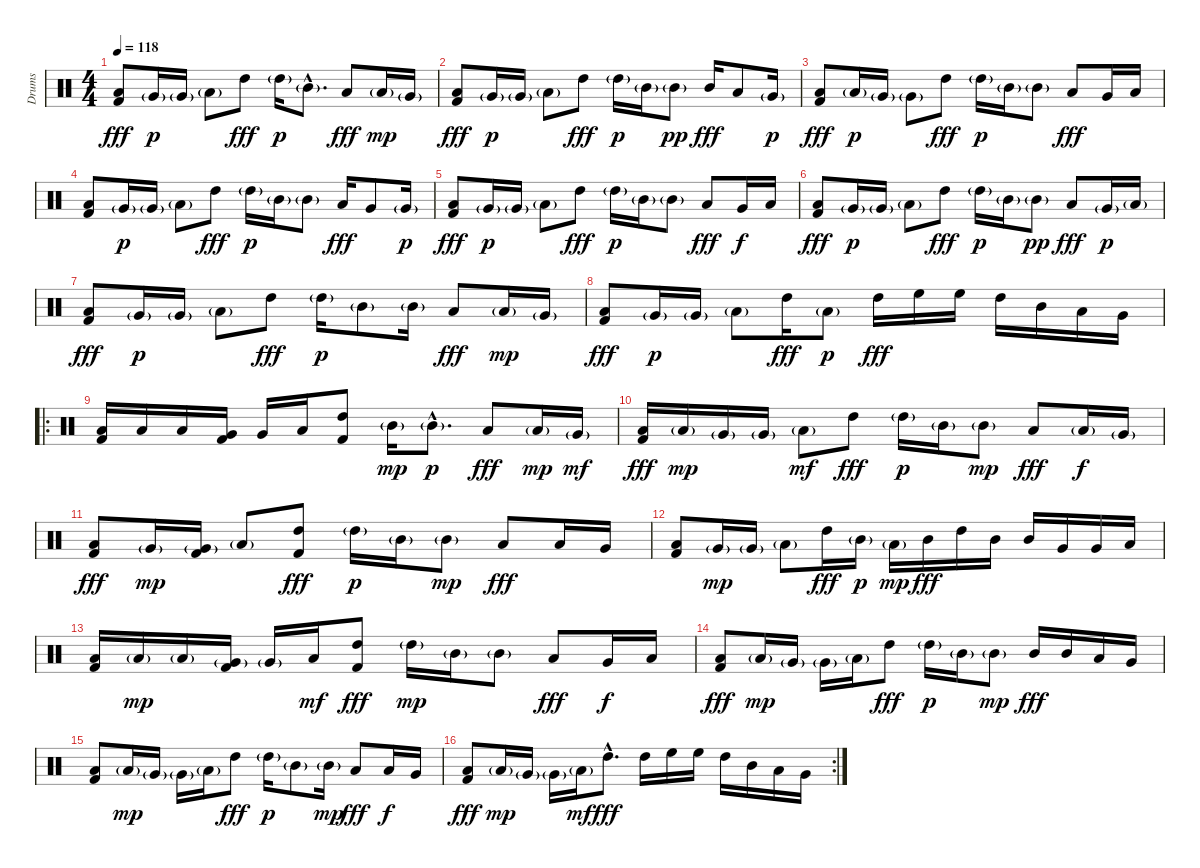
\track ("Drums" "Drums") {instrument percussion}
\staff {score}
\articulation defaults
\ts (4 4)
\tempo 118
\clef neutral
\ks c
("Low Floor Tom (hit)" "Kick (hit) 2").8{dy fff} "Very Low Tom (hit)"{g}.16{dy p} "Very Low Tom (hit)"{g}.16 "Low Floor Tom (hit)"{g}.8 "High Tom (hit)".8{dy fff} "High Tom (hit)"{g}.16{dy p} "Mid Tom (hit)"{g hac}.8{d} "Low Tom (hit)".8{dy fff} "Low Tom (hit)"{g}.16{dy mp} "Very Low Tom (hit)"{g}.16 |
("Low Floor Tom (hit)" "Kick (hit) 2").8{dy fff} "Very Low Tom (hit)"{g}.16{dy p} "Very Low Tom (hit)"{g}.16 "Low Floor Tom (hit)"{g}.8 "High Tom (hit)".8{dy fff} "High Tom (hit)"{g}.16{dy p} "Mid Tom (hit)"{g}.16 "Mid Tom (hit)"{g}.8{dy pp} "Mid Tom (hit)".16{dy fff} "Low Tom (hit)".8 "Very Low Tom (hit)"{g}.16{dy p} |
("Low Floor Tom (hit)" "Kick (hit) 2").8{dy fff} "Low Floor Tom (hit)"{g}.16{dy p} "Very Low Tom (hit)"{g}.16 "Very Low Tom (hit)"{g}.8 "High Tom (hit)".8{dy fff} "High Tom (hit)"{g}.16{dy p} "Mid Tom (hit)"{g}.16 "Mid Tom (hit)"{g}.8 "Low Tom (hit)".8{dy fff} "Very Low Tom (hit)".16 "Low Tom (hit)".16 |
("Low Floor Tom (hit)" "Kick (hit) 2").8 "Very Low Tom (hit)"{g}.16{dy p} "Very Low Tom (hit)"{g}.16 "Low Floor Tom (hit)"{g}.8 "High Tom (hit)".8{dy fff} "High Tom (hit)"{g}.16{dy p} "Mid Tom (hit)"{g}.16 "Mid Tom (hit)"{g}.8 "Low Tom (hit)".16{dy fff} "Very Low Tom (hit)".8 "Very Low Tom (hit)"{g}.16{dy p} |
("Low Floor Tom (hit)" "Kick (hit) 2").8{dy fff} "Very Low Tom (hit)"{g}.16{dy p} "Very Low Tom (hit)"{g}.16 "Low Floor Tom (hit)"{g}.8 "High Tom (hit)".8{dy fff} "High Tom (hit)"{g}.16{dy p} "Mid Tom (hit)"{g}.16 "Mid Tom (hit)"{g}.8 "Low Tom (hit)".8{dy fff} "Very Low Tom (hit)".16{dy f} "Low Tom (hit)".16 |
("Low Floor Tom (hit)" "Kick (hit) 2").8{dy fff} "Very Low Tom (hit)"{g}.16{dy p} "Very Low Tom (hit)"{g}.16 "Low Floor Tom (hit)"{g}.8 "High Tom (hit)".8{dy fff} "High Tom (hit)"{g}.16{dy p} "Mid Tom (hit)"{g}.16 "Mid Tom (hit)"{g}.8{dy pp} "Low Tom (hit)".8{dy fff} "Very Low Tom (hit)"{g}.16{dy p} "Low Tom (hit)"{g}.16 |
("Low Floor Tom (hit)" "Kick (hit) 2").8{dy fff} "Very Low Tom (hit)"{g}.16{dy p} "Very Low Tom (hit)"{g}.16 "Low Floor Tom (hit)"{g}.8 "High Tom (hit)".8{dy fff} "High Tom (hit)"{g}.16{dy p} "Mid Tom (hit)"{g}.8 "Mid Tom (hit)"{g}.16 "Low Tom (hit)".8{dy fff} "Low Tom (hit)"{g}.16{dy mp} "Very Low Tom (hit)"{g}.16 |
("Low Floor Tom (hit)" "Kick (hit) 2").8{dy fff} "Very Low Tom (hit)"{g}.16{dy p} "Very Low Tom (hit)"{g}.16 "Low Floor Tom (hit)"{g}.8 "High Tom (hit)".16{dy fff} "Low Tom (hit)"{g}.8{dy p} "High Tom (hit)".16{dy fff} "High Floor Tom (hit)".16 "High Floor Tom (hit)".16 "High Tom (hit)".16 "Mid Tom (hit)".16 "Low Tom (hit)".16 "Very Low Tom (hit)".16 |
\ro
("Low Floor Tom (hit)" "Kick (hit) 2").16 "Low Tom (hit)".16 "Low Floor Tom (hit)".16 ("Very Low Tom (hit)" "Kick (hit) 2").16 "Very Low Tom (hit)".16 "Low Floor Tom (hit)".16 ("High Tom (hit)" "Kick (hit) 2").8 "Mid Tom (hit)"{g}.16{dy mp} "Mid Tom (hit)"{g hac}.8{d dy p} "Low Tom (hit)".8{dy fff} "Low Tom (hit)"{g}.16{dy mp} "Very Low Tom (hit)"{g}.16{dy mf} |
("Low Floor Tom (hit)" "Kick (hit) 2").16{dy fff} "Low Tom (hit)"{g}.16{dy mp} "Very Low Tom (hit)"{g}.16 "Very Low Tom (hit)"{g}.16 "Low Floor Tom (hit)"{g}.8{dy mf} "High Tom (hit)".8{dy fff} "High Tom (hit)"{g}.16{dy p} "Mid Tom (hit)"{g}.16 "Mid Tom (hit)"{g}.8{dy mp} "Low Tom (hit)".8{dy fff} "Low Tom (hit)"{g}.16{dy f} "Very Low Tom (hit)"{g}.16 |
("Low Floor Tom (hit)" "Kick (hit) 2").8{dy fff} "Very Low Tom (hit)"{g}.16{dy mp} ("Very Low Tom (hit)"{g} "Kick (hit) 2").16 "Low Floor Tom (hit)"{g}.8 ("High Tom (hit)" "Kick (hit) 2").8{dy fff} "High Tom (hit)"{g}.16{dy p} "Mid Tom (hit)"{g}.16 "Mid Tom (hit)"{g}.8{dy mp} "Low Tom (hit)".8{dy fff} "Low Tom (hit)".16 "Very Low Tom (hit)".16 |
("Low Floor Tom (hit)" "Kick (hit) 2").8 "Very Low Tom (hit)"{g}.16{dy mp} "Very Low Tom (hit)"{g}.16 "Low Floor Tom (hit)"{g}.8 "High Tom (hit)".16{dy fff} "Mid Tom (hit)"{g}.16{dy p} "Low Tom (hit)"{g}.16{dy mp} "Mid Tom (hit)".16{dy fff} "High Tom (hit)".16 "Mid Tom (hit)".16 "Mid Tom (hit)".16 "Very Low Tom (hit)".16 "Very Low Tom (hit)".16 "Low Floor Tom (hit)".16 |
("Low Floor Tom (hit)" "Kick (hit) 2").16 "Low Tom (hit)"{g}.16{dy mp} "Low Floor Tom (hit)"{g}.16 ("Very Low Tom (hit)"{g} "Kick (hit) 2").16 "Very Low Tom (hit)"{g}.16 "Low Floor Tom (hit)".16{dy mf} ("High Tom (hit)" "Kick (hit) 2").8{dy fff} "High Tom (hit)"{g}.16{dy mp} "Mid Tom (hit)"{g}.16 "Mid Tom (hit)"{g}.8 "Low Tom (hit)".8{dy fff} "Very Low Tom (hit)".16{dy f} "Low Tom (hit)".16 |
("Low Floor Tom (hit)" "Kick (hit) 2").8{dy fff} "Low Floor Tom (hit)"{g}.16{dy mp} "Very Low Tom (hit)"{g}.16 "Very Low Tom (hit)"{g}.16 "Low Floor Tom (hit)"{g}.16 "High Tom (hit)".8{dy fff} "High Tom (hit)"{g}.16{dy p} "Mid Tom (hit)"{g}.16 "Mid Tom (hit)"{g}.8{dy mp} "Mid Tom (hit)".16{dy fff} "Mid Tom (hit)".16 "Low Tom (hit)".16 "Very Low Tom (hit)".16 |
("Low Floor Tom (hit)" "Kick (hit) 2").8 "Low Floor Tom (hit)"{g}.16{dy mp} "Very Low Tom (hit)"{g}.16 "Very Low Tom (hit)"{g}.16 "Low Floor Tom (hit)"{g}.16 "High Tom (hit)".8{dy fff} "High Tom (hit)"{g}.16{dy p} "Mid Tom (hit)"{g}.8 "Mid Tom (hit)"{g}.16{dy mp} "Low Tom (hit)".8{dy fff} "Low Tom (hit)".16{dy f} "Very Low Tom (hit)".16 |
\rc 2
("Low Floor Tom (hit)" "Kick (hit) 2").8{dy fff} "Low Floor Tom (hit)"{g}.16{dy mp} "Very Low Tom (hit)"{g}.16 "Very Low Tom (hit)"{g}.16 "Low Floor Tom (hit)"{g}.16{dy mf} "High Tom (hit)"{hac}.8{d dy fff} "High Tom (hit)".16 "High Floor Tom (hit)".16 "High Floor Tom (hit)".16 "High Tom (hit)".16 "Mid Tom (hit)".16 "Low Tom (hit)".16 "Very Low Tom (hit)".16
